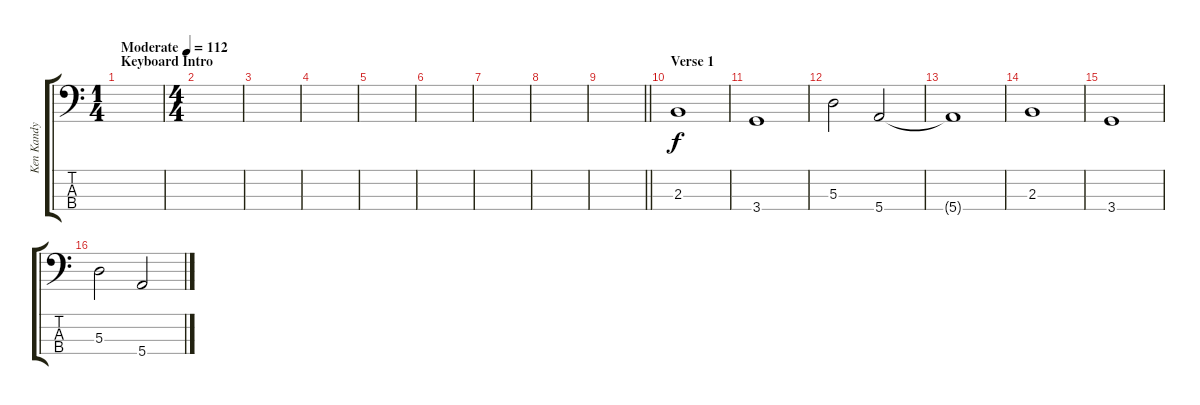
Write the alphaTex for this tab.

\track ("Ken Kandy" "Ken Kandy") {instrument electricbassfinger}
\staff {score tabs}
\tuning (G2 D2 A1 E1) {hide}
\ts (1 4)
\section ("" "Keyboard Intro")
\tempo (112 "Moderate")
\clef f4
\ks c
|
\ts (4 4)
|
|
|
|
|
|
|
\barLineRight lightlight
|
\section ("" "Verse 1")
2.3.1 |
3.4.1 |
5.3.2 5.4.2 |
5.4{t}.1 |
2.3.1 |
3.4.1 |
5.3.2 5.4.2
